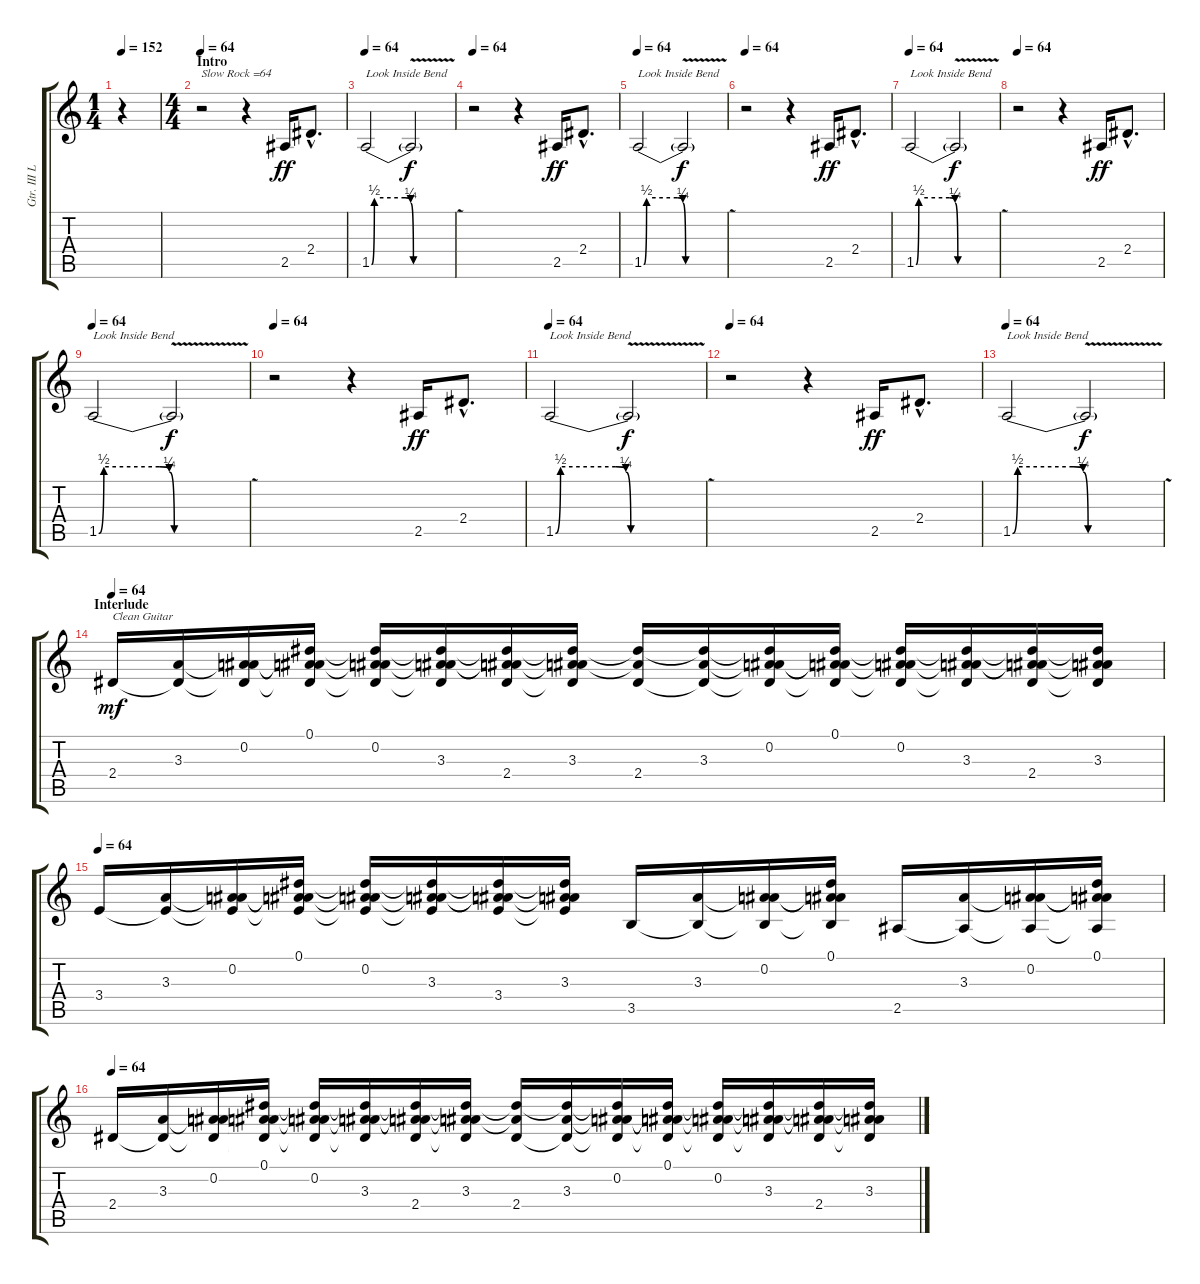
\track ("Gtr. III Lead" "Gtr. III L") {instrument overdrivenguitar}
\staff {score tabs}
\tuning (Eb4 Bb3 Gb3 Db3 Ab2 Eb2) {hide}
\ts (1 4)
\tempo 152
\tempo 64
\tempo 152
\clef g2
\ks c
r.4{dy ff instrument overdrivenguitar} |
\ts (4 4)
\section ("" "Intro")
\tempo 64
r.2{txt "Slow Rock =64" balance 4} r.4 2.5.16 2.4{hac}.8{d} |
\tempo 64
1.5{be (custom 0 0 2 2 24 2 28 1 30 0 60 0)}.2{txt "Look Inside Bend" balance 4} 1.5{v t}.2{dy f} |
\tempo 64
r.2{balance 4} r.4 2.5.16{dy ff} 2.4{hac}.8{d} |
\tempo 64
1.5{be (custom 0 0 2 2 24 2 28 1 30 0 60 0)}.2{txt "Look Inside Bend" balance 4} 1.5{v t}.2{dy f} |
\tempo 64
r.2{balance 4} r.4 2.5.16{dy ff} 2.4{hac}.8{d} |
\tempo 64
1.5{be (custom 0 0 2 2 24 2 28 1 30 0 60 0)}.2{txt "Look Inside Bend" balance 4} 1.5{v t}.2{dy f} |
\tempo 64
r.2{balance 4} r.4 2.5.16{dy ff} 2.4{hac}.8{d} |
\tempo 64
1.5{be (custom 0 0 2 2 24 2 28 1 30 0 60 0)}.2{txt "Look Inside Bend" balance 4} 1.5{v t}.2{dy f} |
\tempo 64
r.2{balance 4} r.4 2.5.16{dy ff} 2.4{hac}.8{d} |
\tempo 64
1.5{be (custom 0 0 2 2 24 2 28 1 30 0 60 0)}.2{txt "Look Inside Bend" balance 4} 1.5{v t}.2{dy f} |
\tempo 64
r.2{balance 4} r.4 2.5.16{dy ff} 2.4{hac}.8{d} |
\tempo 64
1.5{be (custom 0 0 2 2 24 2 28 1 30 0 60 0)}.2{txt "Look Inside Bend" balance 4} 1.5{v t}.2{dy f} |
\section ("" "Interlude")
\tempo 64
2.4.16{txt "Clean Guitar" dy mf balance 8 instrument acousticguitarsteel} (3.3 2.4{t}).16 (0.2 3.3{t} 2.4{t}).16 (0.1 0.2{t} 3.3{t} 2.4{t}).16 (0.1{t} 0.2 3.3{t} 2.4{t}).16 (0.1{t} 0.2{t} 3.3 2.4{t}).16 (0.1{t} 0.2{t} 3.3{t} 2.4).16 (0.1{t} 0.2{t} 3.3 2.4{t}).16 (0.1{t} 3.3{t} 2.4).16 (0.1{t} 3.3 2.4{t}).16 (0.1{t} 0.2 3.3{t} 2.4{t}).16 (0.1 0.2{t} 3.3{t} 2.4{t}).16 (0.1{t} 0.2 3.3{t} 2.4{t}).16 (0.1{t} 0.2{t} 3.3 2.4{t}).16 (0.1{t} 0.2{t} 3.3{t} 2.4).16 (0.1{t} 0.2{t} 3.3 2.4{t}).16 |
\tempo 64
3.4.16{balance 8 instrument acousticguitarsteel} (3.3 3.4{t}).16 (0.2 3.3{t} 3.4{t}).16 (0.1 0.2{t} 3.3{t} 3.4{t}).16 (0.1{t} 0.2 3.3{t} 3.4{t}).16 (0.1{t} 0.2{t} 3.3 3.4{t}).16 (0.1{t} 0.2{t} 3.3{t} 3.4).16 (0.1{t} 0.2{t} 3.3 3.4{t}).16 3.5.16 (3.3 3.5{t}).16 (0.2 3.3{t} 3.5{t}).16 (0.1 0.2{t} 3.3{t} 3.5{t}).16 2.5.16 (3.3 2.5{t}).16 (0.2 3.3{t} 2.5{t}).16 (0.1 0.2{t} 3.3{t} 2.5{t}).16 |
\tempo 64
2.4.16{balance 8 instrument acousticguitarsteel} (3.3 2.4{t}).16 (0.2 3.3{t} 2.4{t}).16 (0.1 0.2{t} 3.3{t} 2.4{t}).16 (0.1{t} 0.2 3.3{t} 2.4{t}).16 (0.1{t} 0.2{t} 3.3 2.4{t}).16 (0.1{t} 0.2{t} 3.3{t} 2.4).16 (0.1{t} 0.2{t} 3.3 2.4{t}).16 (0.1{t} 3.3{t} 2.4).16 (0.1{t} 3.3 2.4{t}).16 (0.1{t} 0.2 3.3{t} 2.4{t}).16 (0.1 0.2{t} 3.3{t} 2.4{t}).16 (0.1{t} 0.2 3.3{t} 2.4{t}).16 (0.1{t} 0.2{t} 3.3 2.4{t}).16 (0.1{t} 0.2{t} 3.3{t} 2.4).16 (0.1{t} 0.2{t} 3.3 2.4{t}).16
